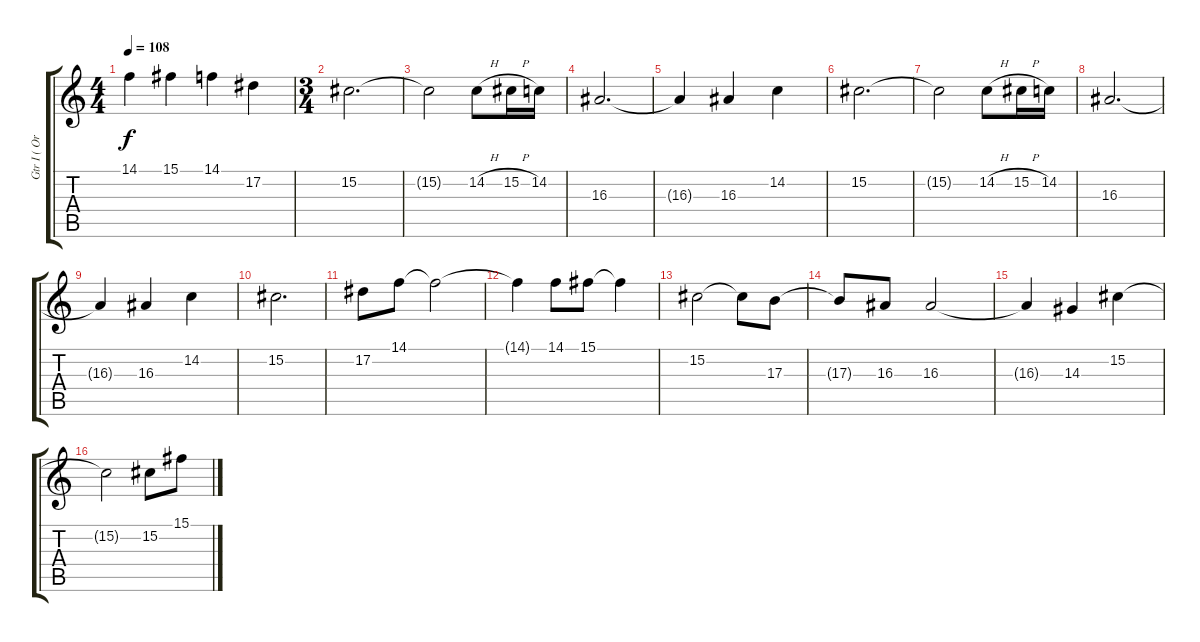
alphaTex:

\track ("Gtr I ( Orchestre )" "Gtr I ( Or") {instrument stringensemble1}
\staff {score tabs}
\tuning (Eb4 Bb3 Gb3 Db3 Ab2 Eb2) {hide}
\ts (4 4)
\tempo 108
\clef g2
\ks c
14.1.4{dy f} 15.1.4 14.1.4 17.2.4 |
\ts (3 4)
15.2.2{d} |
15.2{t}.2 14.2{h}.8 15.2{h}.16 14.2.16 |
16.3.2{d} |
16.3{t}.4 16.3.4 14.2.4 |
15.2.2{d} |
15.2{t}.2 14.2{h}.8 15.2{h}.16 14.2.16 |
16.3.2{d} |
16.3{t}.4 16.3.4 14.2.4 |
15.2.2{d} |
17.2.8 14.1.8 14.1{t}.2 |
14.1{t}.4 14.1.8 15.1.8 15.1{t}.4 |
15.2.2 15.2{t}.8 17.3.8 |
17.3{t}.8 16.3.8 16.3.2 |
16.3{t}.4 14.3.4 15.2.4 |
15.2{t}.2 15.2.8 15.1.8
